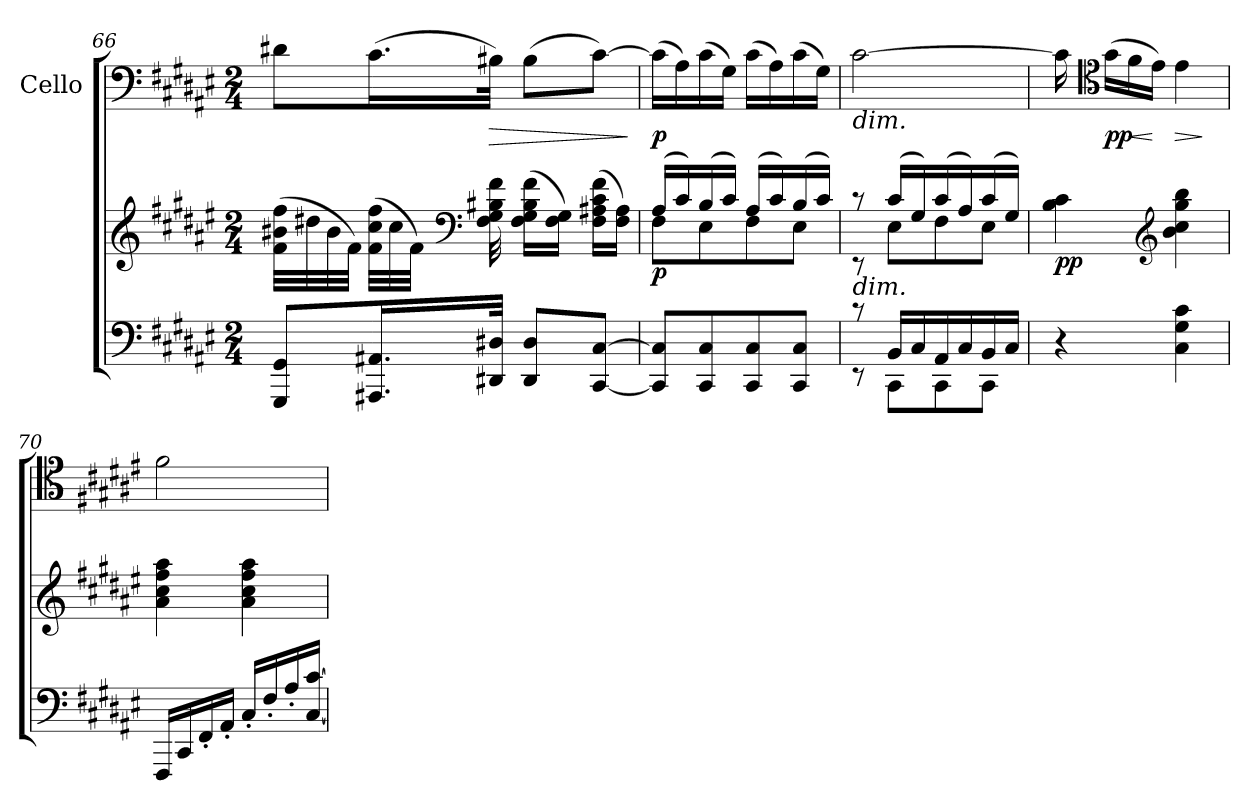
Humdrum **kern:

**kern	**kern	**dynam	**kern	**dynam
*part2	*part2	*part2	*part1	*part1
*staff3	*staff2	*staff2/3	*staff1	*staff1
*	*	*	*I"Cello	*
*clefF4	*clefG2	*	*clefF4	*
*k[f#c#g#d#a#e#]	*k[f#c#g#d#a#e#]	*	*k[f#c#g#d#a#e#]	*
*F#:	*F#:	*	*F#:	*
*M2/4	*M2/4	*	*M2/4	*
=66	=66	=66	=66	=66
8GGG#/ 8GG#/L	(>32f#\ 32b#X\ 32ff#\LLL	.	8d#X\L	.
.	32dd#X\	.	.	.
.	32b#\	.	.	.
.	32f#\JJJ)	.	.	.
16.AAA#X/ 16.AA#X/L	(>32f#\ 32cc#\ 32ff#\LLL	.	(>16.c#\L	.
.	32cc#\	.	.	.
.	32f#\JJJ)	.	.	.
*	*clefF4	*	*	*
!	!	!	!	!LO:HP:b
32DD#X/ 32D#X/JJk	32F#\ 32G#\ 32B#X\ 32f#\	.	32B#X\JJk)	>
8DD#/ 8D#/L	(>16F#\ 16G#\ 16B#\ 16f#\LL	.	(>8B#\L	.
.	16F#\ 16G#\JJ)	.	.	.
[8CC#/ [8C#/J	(>16F#\ 16A#X\ 16c#\ 16f#\LL	.	[8c#\J)	.
.	16F#\ 16A#\JJ)	.	.	.
.	.	.	.	]
!!LO:LB:g=z
=67	=67	=67	=67	=67
*	*^	*	*	*
!	!	!	!LO:DY:b	!	!LO:DY:b
8CC#/] 8C#/]L	(>16A#/LL	8F#\L	p	(>16c#\LL]	p
.	16c#/)	.	.	16A#\)	.
8CC#/ 8C#/	(>16B/	8E#\	.	(>16c#\	.
.	16c#/JJ)	.	.	16G#\JJ)	.
8CC#/ 8C#/	(>16A#/LL	8F#\	.	(>16c#\LL	.
.	16c#/)	.	.	16A#\)	.
8CC#/ 8C#/J	(>16B/	8E#\J	.	(>16c#\	.
.	16c#/JJ)	.	.	16G#\JJ)	.
=68	=68	=68	=68	=68	=68
*^	*	*	*	*	*
!	!	!	!	!	!LO:TX:b:i:t=dim.	!
!	!	!LO:TX:b:i:t=dim.	!	!	!	!
8rc	8rEE	8rc	8rEE	.	[2c#\	.
16BB/LL	8CC#\L	(>16c#/LL	8E#\L	.	.	.
16C#/	.	16G#/)	.	.	.	.
16AA#/	8CC#\	(>16c#/	8F#\	.	.	.
16C#/	.	16A#/)	.	.	.	.
16BB/	8CC#\J	(>16c#/	8E#\J	.	.	.
16C#/JJ	.	16G#/JJ)	.	.	.	.
*v	*v	*	*	*	*	*
*	*v	*v	*	*	*
=69	=69	=69	=69	=69
!	!	!LO:DY:b	!	!
4r	4B\ 4c#\	pp	16c#\]	.
*	*	*	*clefC4	*
!	!	!	!	!LO:DY:b
.	.	.	(>16g#\LL	pp
!	!	!	!	!LO:HP:b
.	.	.	16f#\	<
.	.	.	16e#\JJ)	[
*	*clefG2	*	*	*
!	!	!	!	!LO:HP:b
4C#\ 4G#\ 4c#\	4b\ 4cc#\ 4gg#\ 4bb\	.	4e#\	>
.	.	.	.	]
=70	=70	=70	=70	=70
16FFF#/LL	4a#\ 4cc#\ 4ff#\ 4aa#\	.	2f#\	.
16CC#/	.	.	.	.
16FF#'</	.	.	.	.
16AA#'</JJ	.	.	.	.
16C#'>/LL	4a#\ 4cc#\ 4ff#\ 4aa#\	.	.	.
16F#'</	.	.	.	.
16A#'</	.	.	.	.
[16C#/ [16c#/JJ	.	.	.	.
=	=	=	=	=
*-	*-	*-	*-	*-
